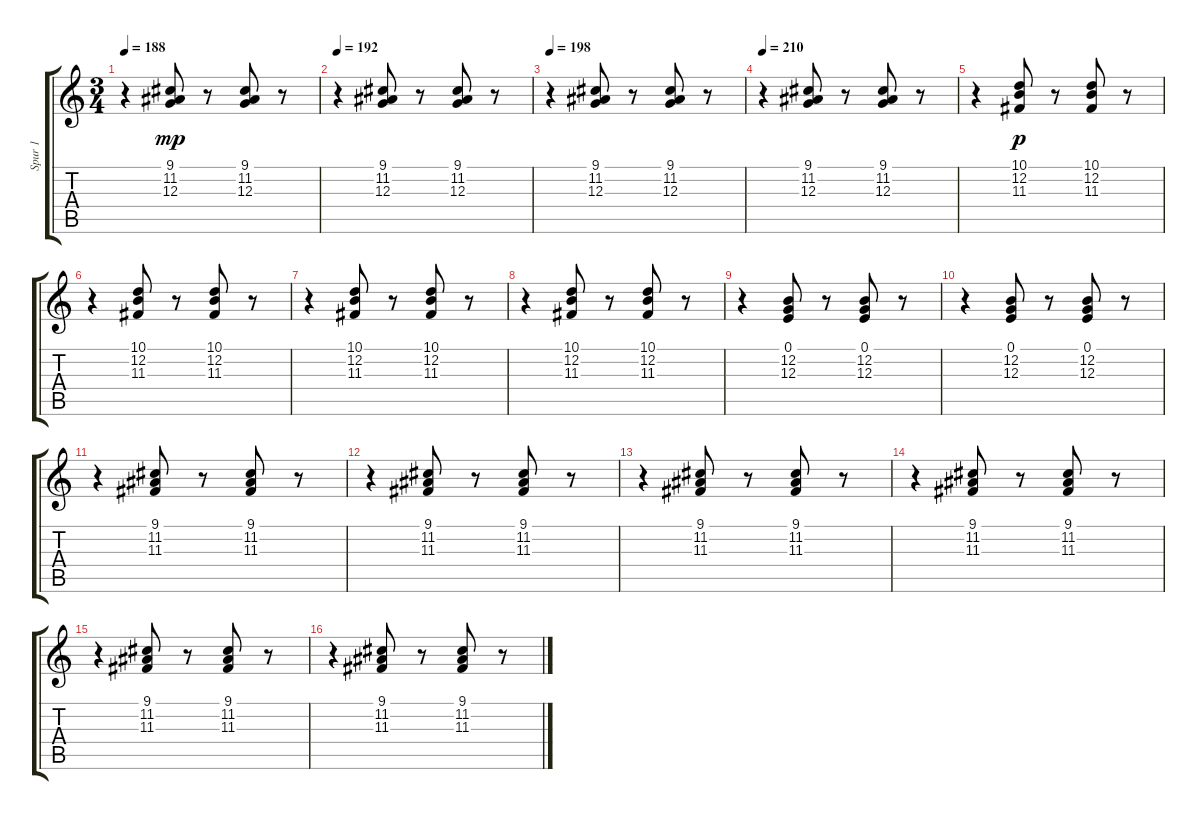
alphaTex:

\track ("Spur 1" "Spur 1") {instrument clarinet}
\staff {score tabs}
\tuning (E4 B3 G3 D3 A2 E2) {hide}
\ts (3 4)
\tempo 188
\clef g2
\ks c
r.4{dy mp} (9.1 11.2 12.3).8 r.8 (9.1 11.2 12.3).8 r.8 |
\tempo 192
r.4 (9.1 11.2 12.3).8 r.8 (9.1 11.2 12.3).8 r.8 |
\tempo 198
r.4 (9.1 11.2 12.3).8 r.8 (9.1 11.2 12.3).8 r.8 |
\tempo 210
r.4 (9.1 11.2 12.3).8 r.8 (9.1 11.2 12.3).8 r.8 |
r.4 (10.1 12.2 11.3).8{dy p} r.8 (10.1 12.2 11.3).8 r.8 |
r.4 (10.1 12.2 11.3).8 r.8 (10.1 12.2 11.3).8 r.8 |
r.4 (10.1 12.2 11.3).8 r.8 (10.1 12.2 11.3).8 r.8 |
r.4 (10.1 12.2 11.3).8 r.8 (10.1 12.2 11.3).8 r.8 |
r.4 (0.1 12.2 12.3).8 r.8 (0.1 12.2 12.3).8 r.8 |
r.4 (0.1 12.2 12.3).8 r.8 (0.1 12.2 12.3).8 r.8 |
r.4 (9.1 11.2 11.3).8 r.8 (9.1 11.2 11.3).8 r.8 |
r.4 (9.1 11.2 11.3).8 r.8 (9.1 11.2 11.3).8 r.8 |
r.4 (9.1 11.2 11.3).8 r.8 (9.1 11.2 11.3).8 r.8 |
r.4 (9.1 11.2 11.3).8 r.8 (9.1 11.2 11.3).8 r.8 |
r.4 (9.1 11.2 11.3).8 r.8 (9.1 11.2 11.3).8 r.8 |
r.4 (9.1 11.2 11.3).8 r.8 (9.1 11.2 11.3).8 r.8
